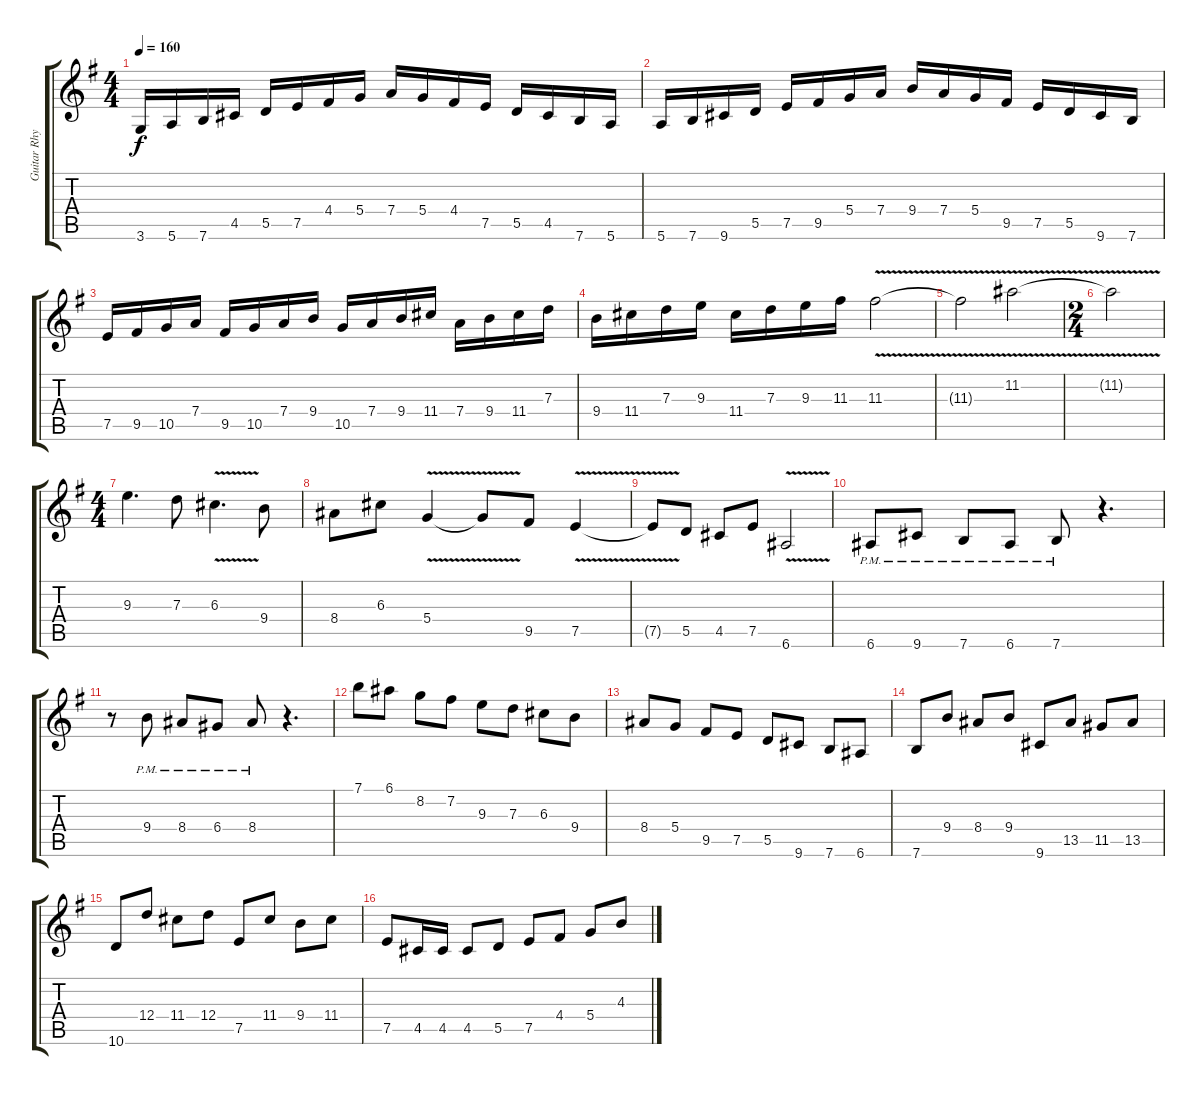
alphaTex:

\track ("Guitar Rhythm" "Guitar Rhy") {instrument overdrivenguitar}
\staff {score tabs}
\tuning (E4 B3 G3 D3 A2 E2) {hide}
\ts (4 4)
\tempo 160
\clef g2
\ks g
3.6.16{dy f} 5.6.16 7.6.16 4.5.16 5.5.16 7.5.16 4.4.16 5.4.16 7.4.16 5.4.16 4.4.16 7.5.16 5.5.16 4.5.16 7.6.16 5.6.16 |
5.6.16 7.6.16 9.6.16 5.5.16 7.5.16 9.5.16 5.4.16 7.4.16 9.4.16 7.4.16 5.4.16 9.5.16 7.5.16 5.5.16 9.6.16 7.6.16 |
7.5.16 9.5.16 10.5.16 7.4.16 9.5.16 10.5.16 7.4.16 9.4.16 10.5.16 7.4.16 9.4.16 11.4.16 7.4.16 9.4.16 11.4.16 7.3.16 |
9.4.16 11.4.16 7.3.16 9.3.16 11.4.16 7.3.16 9.3.16 11.3.16 11.3{v}.2 |
11.3{t}.2 11.2{v}.2 |
\ts (2 4)
11.2{t}.2 |
\ts (4 4)
9.3.4{d} 7.3.8 6.3{v}.4{d} 9.4.8 |
8.4.8 6.3.8 5.4{v}.4 5.4{t}.8 9.5.8 7.5{v}.4 |
7.5{t}.8 5.5.8 4.5.8 7.5.8 6.6{v}.2 |
6.6{pm}.8 9.6{pm}.8 7.6{pm}.8 6.6{pm}.8 7.6{pm}.8 r.4{d} |
r.8 9.4{pm}.8 8.4{pm}.8 6.4{pm}.8 8.4{pm}.8 r.4{d} |
7.1.8 6.1.8 8.2.8 7.2.8 9.3.8 7.3.8 6.3.8 9.4.8 |
8.4.8 5.4.8 9.5.8 7.5.8 5.5.8 9.6.8 7.6.8 6.6.8 |
7.6.8 9.4.8 8.4.8 9.4.8 9.6.8 13.5.8 11.5.8 13.5.8 |
10.6.8 12.4.8 11.4.8 12.4.8 7.5.8 11.4.8 9.4.8 11.4.8 |
7.5.8 4.5.16 4.5.16 4.5.8 5.5.8 7.5.8 4.4.8 5.4.8 4.3.8
